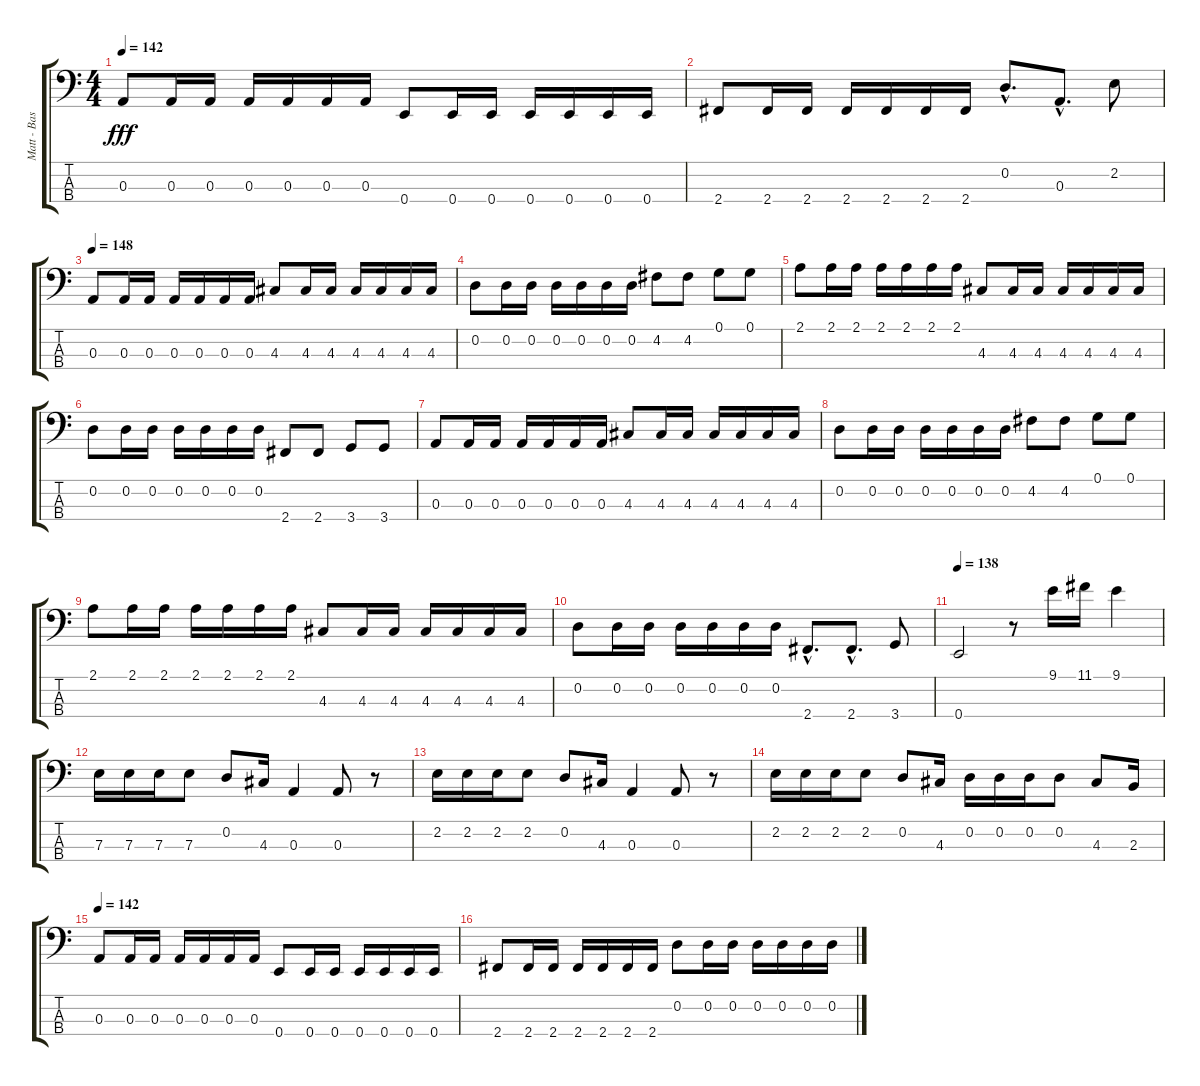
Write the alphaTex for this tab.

\track ("Matt - Bass" "Matt - Bas") {instrument electricbassfinger}
\staff {score tabs}
\tuning (G2 D2 A1 E1) {hide}
\ts (4 4)
\tempo 142
\clef f4
\ks c
0.3.8{dy fff} 0.3.16 0.3.16 0.3.16 0.3.16 0.3.16 0.3.16 0.4.8 0.4.16 0.4.16 0.4.16 0.4.16 0.4.16 0.4.16 |
2.4.8 2.4.16 2.4.16 2.4.16 2.4.16 2.4.16 2.4.16 0.2{hac}.8{d} 0.3{hac}.8{d} 2.2.8 |
\tempo 148
0.3.8 0.3.16 0.3.16 0.3.16 0.3.16 0.3.16 0.3.16 4.3.8 4.3.16 4.3.16 4.3.16 4.3.16 4.3.16 4.3.16 |
0.2.8 0.2.16 0.2.16 0.2.16 0.2.16 0.2.16 0.2.16 4.2.8 4.2.8 0.1.8 0.1.8 |
2.1.8 2.1.16 2.1.16 2.1.16 2.1.16 2.1.16 2.1.16 4.3.8 4.3.16 4.3.16 4.3.16 4.3.16 4.3.16 4.3.16 |
0.2.8 0.2.16 0.2.16 0.2.16 0.2.16 0.2.16 0.2.16 2.4.8 2.4.8 3.4.8 3.4.8 |
0.3.8 0.3.16 0.3.16 0.3.16 0.3.16 0.3.16 0.3.16 4.3.8 4.3.16 4.3.16 4.3.16 4.3.16 4.3.16 4.3.16 |
0.2.8 0.2.16 0.2.16 0.2.16 0.2.16 0.2.16 0.2.16 4.2.8 4.2.8 0.1.8 0.1.8 |
2.1.8 2.1.16 2.1.16 2.1.16 2.1.16 2.1.16 2.1.16 4.3.8 4.3.16 4.3.16 4.3.16 4.3.16 4.3.16 4.3.16 |
0.2.8 0.2.16 0.2.16 0.2.16 0.2.16 0.2.16 0.2.16 2.4{hac}.8{d} 2.4{hac}.8{d} 3.4.8 |
\tempo 138
0.4.2 r.8 9.1.16 11.1.16 9.1.4 |
7.3.16 7.3.16 7.3.16 7.3.8 0.2.8 4.3.16 0.3.4 0.3.8 r.8 |
2.2.16 2.2.16 2.2.16 2.2.8 0.2.8 4.3.16 0.3.4 0.3.8 r.8 |
2.2.16 2.2.16 2.2.16 2.2.8 0.2.8 4.3.16 0.2.16 0.2.16 0.2.16 0.2.8 4.3.8 2.3.16 |
\tempo 142
0.3.8 0.3.16 0.3.16 0.3.16 0.3.16 0.3.16 0.3.16 0.4.8 0.4.16 0.4.16 0.4.16 0.4.16 0.4.16 0.4.16 |
2.4.8 2.4.16 2.4.16 2.4.16 2.4.16 2.4.16 2.4.16 0.2.8 0.2.16 0.2.16 0.2.16 0.2.16 0.2.16 0.2.16
